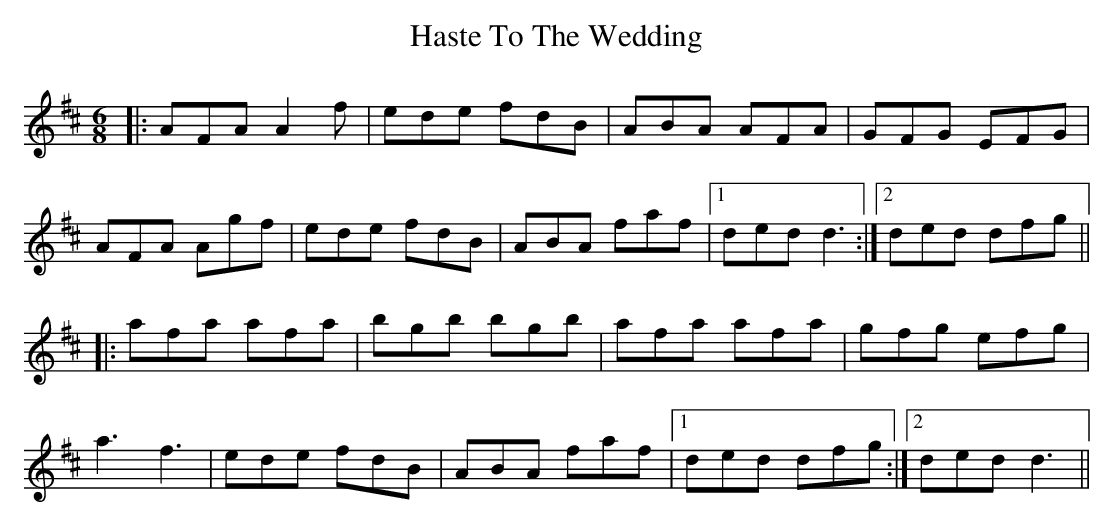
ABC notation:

X:1
T: Haste To The Wedding
M: 6/8
L: 1/8
K: Dmaj
|: AFA A2f | ede fdB | ABA AFA | GFG EFG |
AFA Agf | ede fdB | ABA faf |1 ded d3 :|2 ded dfg ||
|: afa afa | bgb bgb | afa afa | gfg efg|
a3 f3 | ede fdB | ABA faf |1 ded dfg :|2 ded d3 ||
